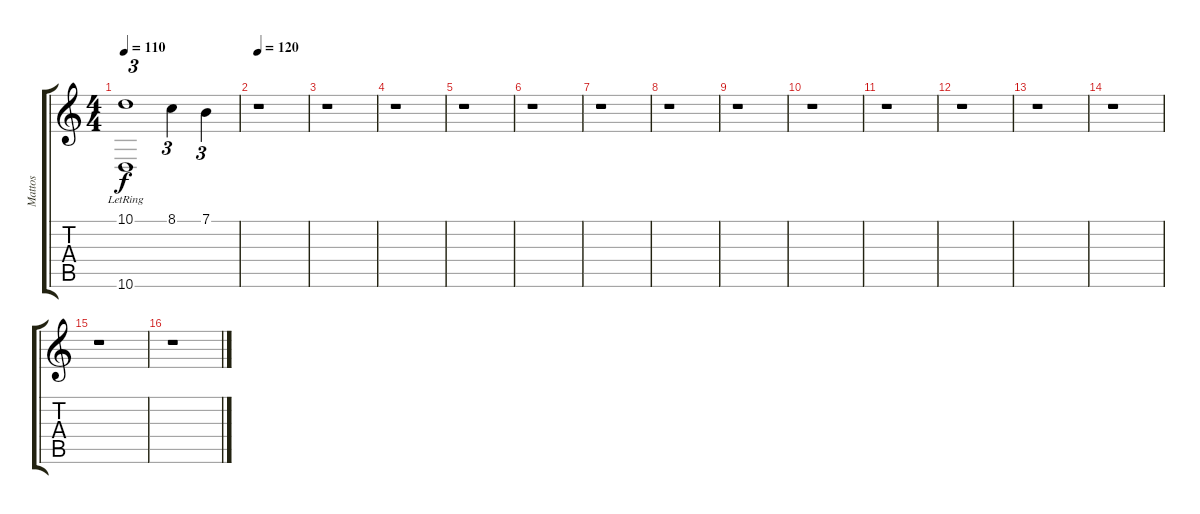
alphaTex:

\track ("Mattos" "Mattos") {instrument acousticgrandpiano}
\staff {score tabs}
\tuning (E4 B3 G3 D3 A2 E2) {hide}
\ts (4 4)
\tempo 110
\clef g2
\ks c
(10.1 10.6{lr}).1{tu (3 2) dy f} 8.1.4{tu (3 2)} 7.1.4{tu (3 2)} |
\tempo 120
r.1 |
r.1 |
r.1 |
r.1 |
r.1 |
r.1 |
r.1 |
r.1 |
r.1 |
r.1 |
r.1 |
r.1 |
r.1 |
r.1 |
r.1
